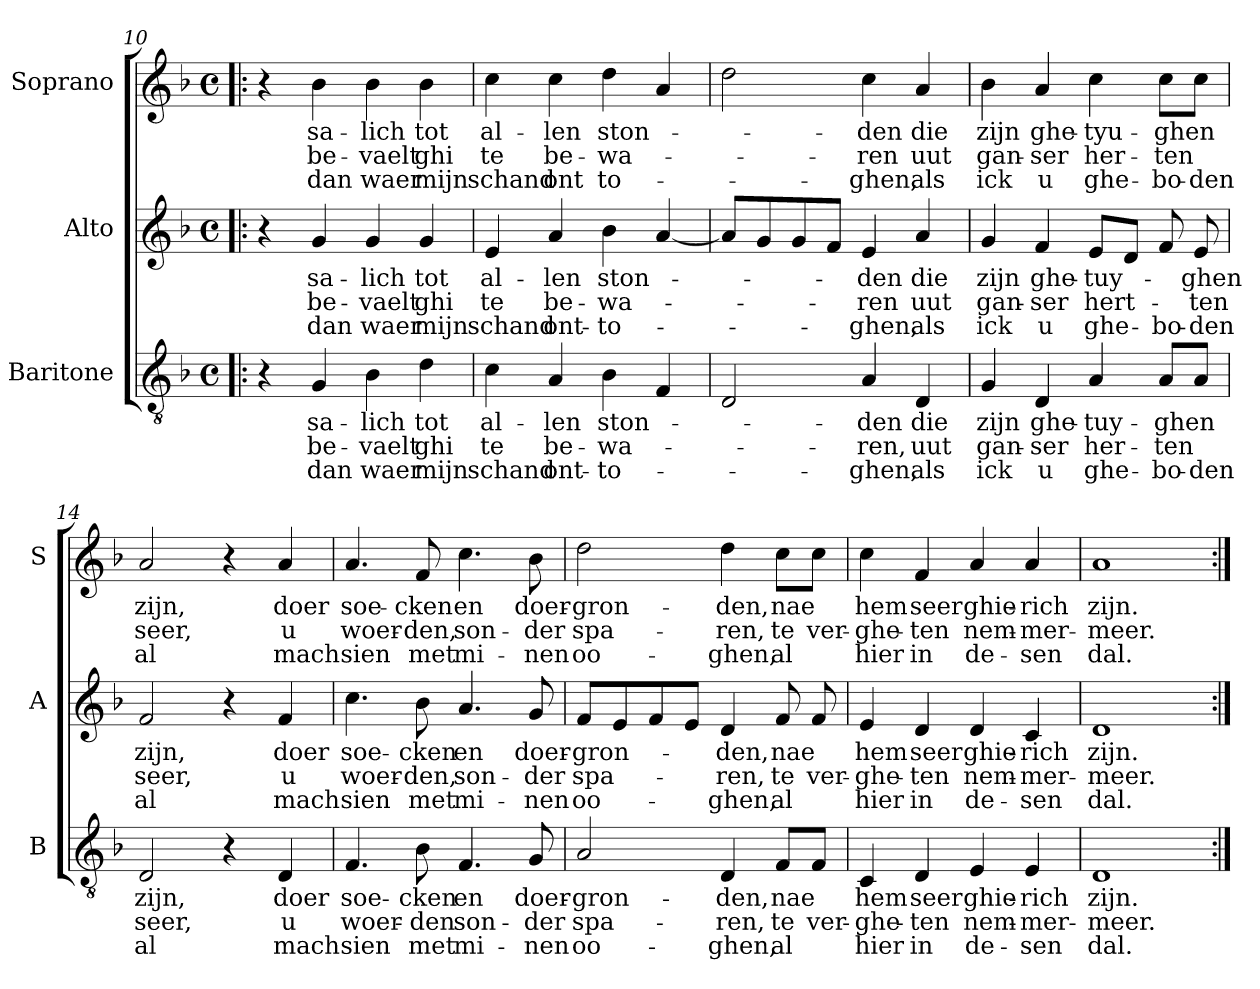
**kern	**text	**text	**text	**kern	**text	**text	**text	**kern	**text	**text	**text
*part3	*part3	*part3	*part3	*part2	*part2	*part2	*part2	*part1	*part1	*part1	*part1
*staff3	*staff3	*staff3	*staff3	*staff2	*staff2	*staff2	*staff2	*staff1	*staff1	*staff1	*staff1
*I"Baritone	*	*	*	*I"Alto	*	*	*	*I"Soprano	*	*	*
*I'B	*	*	*	*I'A	*	*	*	*I'S	*	*	*
*clefGv2	*	*	*	*clefG2	*	*	*	*clefG2	*	*	*
*k[b-]	*	*	*	*k[b-]	*	*	*	*k[b-]	*	*	*
*F:	*	*	*	*F:	*	*	*	*F:	*	*	*
*M4/4	*	*	*	*M4/4	*	*	*	*M4/4	*	*	*
*met(c)	*	*	*	*met(c)	*	*	*	*met(c)	*	*	*
=10!|:	=10!|:	=10!|:	=10!|:	=10!|:	=10!|:	=10!|:	=10!|:	=10!|:	=10!|:	=10!|:	=10!|:
4r	.	.	.	4r	.	.	.	4r	.	.	.
!	!LO:LY:b	!LO:LY:b	!LO:LY:b	!	!LO:LY:b	!LO:LY:b	!LO:LY:b	!	!LO:LY:b	!LO:LY:b	!LO:LY:b
4G/	sa-	be-	dan	4g/	sa-	be-	dan	4b-\	sa-	be-	dan
!	!LO:LY:b	!LO:LY:b	!LO:LY:b	!	!LO:LY:b	!LO:LY:b	!LO:LY:b	!	!LO:LY:b	!LO:LY:b	!LO:LY:b
4B-\	-lich	-vaelt	waer	4g/	-lich	-vaelt	waer	4b-\	-lich	-vaelt	waer
!	!LO:LY:b	!LO:LY:b	!LO:LY:b	!	!LO:LY:b	!LO:LY:b	!LO:LY:b	!	!LO:LY:b	!LO:LY:b	!LO:LY:b
4d\	tot	ghi	mijn	4g/	tot	ghi	mijn	4b-\	tot	ghi	mijn
=11	=11	=11	=11	=11	=11	=11	=11	=11	=11	=11	=11
!	!LO:LY:b	!LO:LY:b	!LO:LY:b	!	!LO:LY:b	!LO:LY:b	!LO:LY:b	!	!LO:LY:b	!LO:LY:b	!LO:LY:b
4c\	al-	te	schand	4e/	al-	te	schand	4cc\	al-	te	schand
!	!LO:LY:b	!LO:LY:b	!LO:LY:b	!	!LO:LY:b	!LO:LY:b	!LO:LY:b	!	!LO:LY:b	!LO:LY:b	!LO:LY:b
4A/	-len	be-	ont-	4a/	-len	be-	ont-	4cc\	-len	be-	ont
!	!LO:LY:b	!LO:LY:b	!LO:LY:b	!	!LO:LY:b	!LO:LY:b	!LO:LY:b	!	!LO:LY:b	!LO:LY:b	!LO:LY:b
4B-\	ston-	-wa-	-to-	4b-\	ston-	-wa-	-to-	4dd\	ston-	-wa-	to-
4F/	.	.	.	[4a/	.	.	.	4a/	.	.	.
=12	=12	=12	=12	=12	=12	=12	=12	=12	=12	=12	=12
2D/	.	.	.	8a/L]	.	.	.	2dd\	.	.	.
.	.	.	.	8g/	.	.	.	.	.	.	.
.	.	.	.	8g/	.	.	.	.	.	.	.
.	.	.	.	8f/J	.	.	.	.	.	.	.
!	!LO:LY:b	!LO:LY:b	!LO:LY:b	!	!LO:LY:b	!LO:LY:b	!LO:LY:b	!	!LO:LY:b	!LO:LY:b	!LO:LY:b
4A/	-den	-ren,	-ghen,	4e/	-den	-ren	-ghen,	4cc\	-den	-ren	-ghen,
!	!LO:LY:b	!LO:LY:b	!LO:LY:b	!	!LO:LY:b	!LO:LY:b	!LO:LY:b	!	!LO:LY:b	!LO:LY:b	!LO:LY:b
4D/	die	uut	als	4a/	die	uut	als	4a/	die	uut	als
=13	=13	=13	=13	=13	=13	=13	=13	=13	=13	=13	=13
!	!LO:LY:b	!LO:LY:b	!LO:LY:b	!	!LO:LY:b	!LO:LY:b	!LO:LY:b	!	!LO:LY:b	!LO:LY:b	!LO:LY:b
4G/	zijn	gan-	ick	4g/	zijn	gan-	ick	4b-\	zijn	gan-	ick
!	!LO:LY:b	!LO:LY:b	!LO:LY:b	!	!LO:LY:b	!LO:LY:b	!LO:LY:b	!	!LO:LY:b	!LO:LY:b	!LO:LY:b
4D/	ghe-	-ser	u	4f/	ghe-	-ser	u	4a/	ghe-	-ser	u
!	!LO:LY:b	!LO:LY:b	!LO:LY:b	!	!LO:LY:b	!LO:LY:b	!LO:LY:b	!	!LO:LY:b	!LO:LY:b	!LO:LY:b
4A/	-tuy-	her-	ghe-	8e/L	-tuy-	hert-	ghe-	4cc\	-tyu-	her-	ghe-
.	.	.	.	8d/J	.	.	.	.	.	.	.
!	!LO:LY:b	!LO:LY:b	!LO:LY:b	!	!	!	!LO:LY:b	!	!LO:LY:b	!LO:LY:b	!LO:LY:b
8A/L	-ghen	-ten	-bo-	8f/	.	.	-bo-	8cc\L	-ghen	-ten	-bo-
!	!	!	!LO:LY:b	!	!LO:LY:b	!LO:LY:b	!LO:LY:b	!	!	!	!LO:LY:b
8A/J	.	.	-den	8e/	-ghen	-ten	-den	8cc\J	.	.	-den
!!LO:LB:g=z
=14	=14	=14	=14	=14	=14	=14	=14	=14	=14	=14	=14
!	!LO:LY:b	!LO:LY:b	!LO:LY:b	!	!LO:LY:b	!LO:LY:b	!LO:LY:b	!	!LO:LY:b	!LO:LY:b	!LO:LY:b
2D/	zijn,	seer,	al	2f/	zijn,	seer,	al	2a/	zijn,	seer,	al
4r	.	.	.	4r	.	.	.	4r	.	.	.
!	!LO:LY:b	!LO:LY:b	!LO:LY:b	!	!LO:LY:b	!LO:LY:b	!LO:LY:b	!	!LO:LY:b	!LO:LY:b	!LO:LY:b
4D/	doer	u	mach	4f/	doer	u	mach	4a/	doer	u	mach
=15	=15	=15	=15	=15	=15	=15	=15	=15	=15	=15	=15
!	!LO:LY:b	!LO:LY:b	!LO:LY:b	!	!LO:LY:b	!LO:LY:b	!LO:LY:b	!	!LO:LY:b	!LO:LY:b	!LO:LY:b
4.F/	soe-	woer-	sien	4.cc\	soe-	woer-	sien	4.a/	soe-	woer-	sien
!	!LO:LY:b	!LO:LY:b	!LO:LY:b	!	!LO:LY:b	!LO:LY:b	!LO:LY:b	!	!LO:LY:b	!LO:LY:b	!LO:LY:b
8B-\	-cken	-den	met	8b-\	-cken	-den,	met	8f/	-cken	-den,	met
!	!LO:LY:b	!LO:LY:b	!LO:LY:b	!	!LO:LY:b	!LO:LY:b	!LO:LY:b	!	!LO:LY:b	!LO:LY:b	!LO:LY:b
4.F/	en	son-	mi-	4.a/	en	son-	mi-	4.cc\	en	son-	mi-
!	!LO:LY:b	!LO:LY:b	!LO:LY:b	!	!LO:LY:b	!LO:LY:b	!LO:LY:b	!	!LO:LY:b	!LO:LY:b	!LO:LY:b
8G/	doer-	-der	-nen	8g/	doer-	-der	-nen	8b-\	doer-	-der	-nen
=16	=16	=16	=16	=16	=16	=16	=16	=16	=16	=16	=16
!	!LO:LY:b	!LO:LY:b	!LO:LY:b	!	!LO:LY:b	!LO:LY:b	!LO:LY:b	!	!LO:LY:b	!LO:LY:b	!LO:LY:b
2A/	-gron-	spa-	oo-	8f/L	-gron-	spa-	oo-	2dd\	-gron-	spa-	oo-
.	.	.	.	8e/	.	.	.	.	.	.	.
.	.	.	.	8f/	.	.	.	.	.	.	.
.	.	.	.	8e/J	.	.	.	.	.	.	.
!	!LO:LY:b	!LO:LY:b	!LO:LY:b	!	!LO:LY:b	!LO:LY:b	!LO:LY:b	!	!LO:LY:b	!LO:LY:b	!LO:LY:b
4D/	-den,	-ren,	-ghen,	4d/	-den,	-ren,	-ghen,	4dd\	-den,	-ren,	-ghen,
!	!LO:LY:b	!LO:LY:b	!LO:LY:b	!	!LO:LY:b	!LO:LY:b	!LO:LY:b	!	!LO:LY:b	!LO:LY:b	!LO:LY:b
8F/L	nae	te	al	8f/	nae	te	al	8cc\L	nae	te	al
!	!	!LO:LY:b	!	!	!	!LO:LY:b	!	!	!	!LO:LY:b	!
8F/J	.	ver-	.	8f/	.	ver-	.	8cc\J	.	ver-	.
=17	=17	=17	=17	=17	=17	=17	=17	=17	=17	=17	=17
!	!LO:LY:b	!LO:LY:b	!LO:LY:b	!	!LO:LY:b	!LO:LY:b	!LO:LY:b	!	!LO:LY:b	!LO:LY:b	!LO:LY:b
4C/	hem	-ghe-	hier	4e/	hem	-ghe-	hier	4cc\	hem	-ghe-	hier
!	!LO:LY:b	!LO:LY:b	!LO:LY:b	!	!LO:LY:b	!LO:LY:b	!LO:LY:b	!	!LO:LY:b	!LO:LY:b	!LO:LY:b
4D/	seer	-ten	in	4d/	seer	-ten	in	4f/	seer	-ten	in
!	!LO:LY:b	!LO:LY:b	!LO:LY:b	!	!LO:LY:b	!LO:LY:b	!LO:LY:b	!	!LO:LY:b	!LO:LY:b	!LO:LY:b
4E/	ghie-	nem-	de-	4d/	ghie-	nem-	de-	4a/	ghie-	nem-	de-
!	!LO:LY:b	!LO:LY:b	!LO:LY:b	!	!LO:LY:b	!LO:LY:b	!LO:LY:b	!	!LO:LY:b	!LO:LY:b	!LO:LY:b
4E/	-rich	-mer-	-sen	4c/	-rich	-mer-	-sen	4a/	-rich	-mer-	-sen
=18	=18	=18	=18	=18	=18	=18	=18	=18	=18	=18	=18
!	!LO:LY:b	!LO:LY:b	!LO:LY:b	!	!LO:LY:b	!LO:LY:b	!LO:LY:b	!	!LO:LY:b	!LO:LY:b	!LO:LY:b
1D	zijn.	-meer.	dal.	1d	zijn.	-meer.	dal.	1a	zijn.	-meer.	dal.
=:|!	=:|!	=:|!	=:|!	=:|!	=:|!	=:|!	=:|!	=:|!	=:|!	=:|!	=:|!
*-	*-	*-	*-	*-	*-	*-	*-	*-	*-	*-	*-
